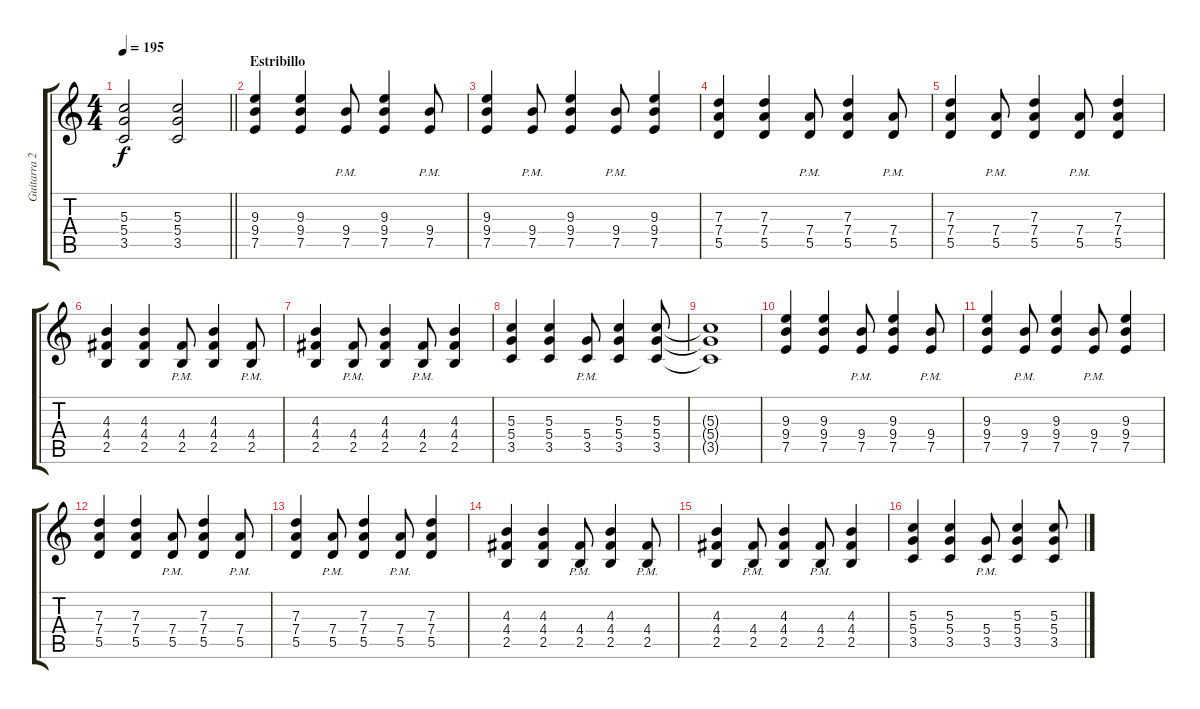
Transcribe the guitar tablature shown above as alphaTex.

\track ("Guitarra 2" "Guitarra 2") {instrument overdrivenguitar}
\staff {score tabs}
\tuning (E4 B3 G3 D3 A2 E2) {hide}
\ts (4 4)
\tempo 195
\clef g2
\barLineRight lightlight
\ks c
(5.3 5.4 3.5).2{dy f} (5.3 5.4 3.5).2 |
\section ("" "Estribillo")
(9.3 9.4 7.5).4{volume 12} (9.3 9.4 7.5).4 (9.4{pm} 7.5{pm}).8 (9.3 9.4 7.5).4 (9.4{pm} 7.5{pm}).8 |
(9.3 9.4 7.5).4 (9.4{pm} 7.5{pm}).8 (9.3 9.4 7.5).4 (9.4{pm} 7.5{pm}).8 (9.3 9.4 7.5).4 |
(7.3 7.4 5.5).4 (7.3 7.4 5.5).4 (7.4{pm} 5.5{pm}).8 (7.3 7.4 5.5).4 (7.4{pm} 5.5{pm}).8 |
(7.3 7.4 5.5).4 (7.4{pm} 5.5{pm}).8 (7.3 7.4 5.5).4 (7.4{pm} 5.5{pm}).8 (7.3 7.4 5.5).4 |
(4.3 4.4 2.5).4 (4.3 4.4 2.5).4 (4.4{pm} 2.5{pm}).8 (4.3 4.4 2.5).4 (4.4{pm} 2.5{pm}).8 |
(4.3 4.4 2.5).4 (4.4{pm} 2.5{pm}).8 (4.3 4.4 2.5).4 (4.4{pm} 2.5{pm}).8 (4.3 4.4 2.5).4 |
(5.3 5.4 3.5).4 (5.3 5.4 3.5).4 (5.4{pm} 3.5{pm}).8 (5.3 5.4 3.5).4 (5.3 5.4 3.5).8 |
(5.3{t} 5.4{t} 3.5{t}).1 |
(9.3 9.4 7.5).4 (9.3 9.4 7.5).4 (9.4{pm} 7.5{pm}).8 (9.3 9.4 7.5).4 (9.4{pm} 7.5{pm}).8 |
(9.3 9.4 7.5).4 (9.4{pm} 7.5{pm}).8 (9.3 9.4 7.5).4 (9.4{pm} 7.5{pm}).8 (9.3 9.4 7.5).4 |
(7.3 7.4 5.5).4 (7.3 7.4 5.5).4 (7.4{pm} 5.5{pm}).8 (7.3 7.4 5.5).4 (7.4{pm} 5.5{pm}).8 |
(7.3 7.4 5.5).4 (7.4{pm} 5.5{pm}).8 (7.3 7.4 5.5).4 (7.4{pm} 5.5{pm}).8 (7.3 7.4 5.5).4 |
(4.3 4.4 2.5).4 (4.3 4.4 2.5).4 (4.4{pm} 2.5{pm}).8 (4.3 4.4 2.5).4 (4.4{pm} 2.5{pm}).8 |
(4.3 4.4 2.5).4 (4.4{pm} 2.5{pm}).8 (4.3 4.4 2.5).4 (4.4{pm} 2.5{pm}).8 (4.3 4.4 2.5).4 |
(5.3 5.4 3.5).4 (5.3 5.4 3.5).4 (5.4{pm} 3.5{pm}).8 (5.3 5.4 3.5).4 (5.3 5.4 3.5).8
